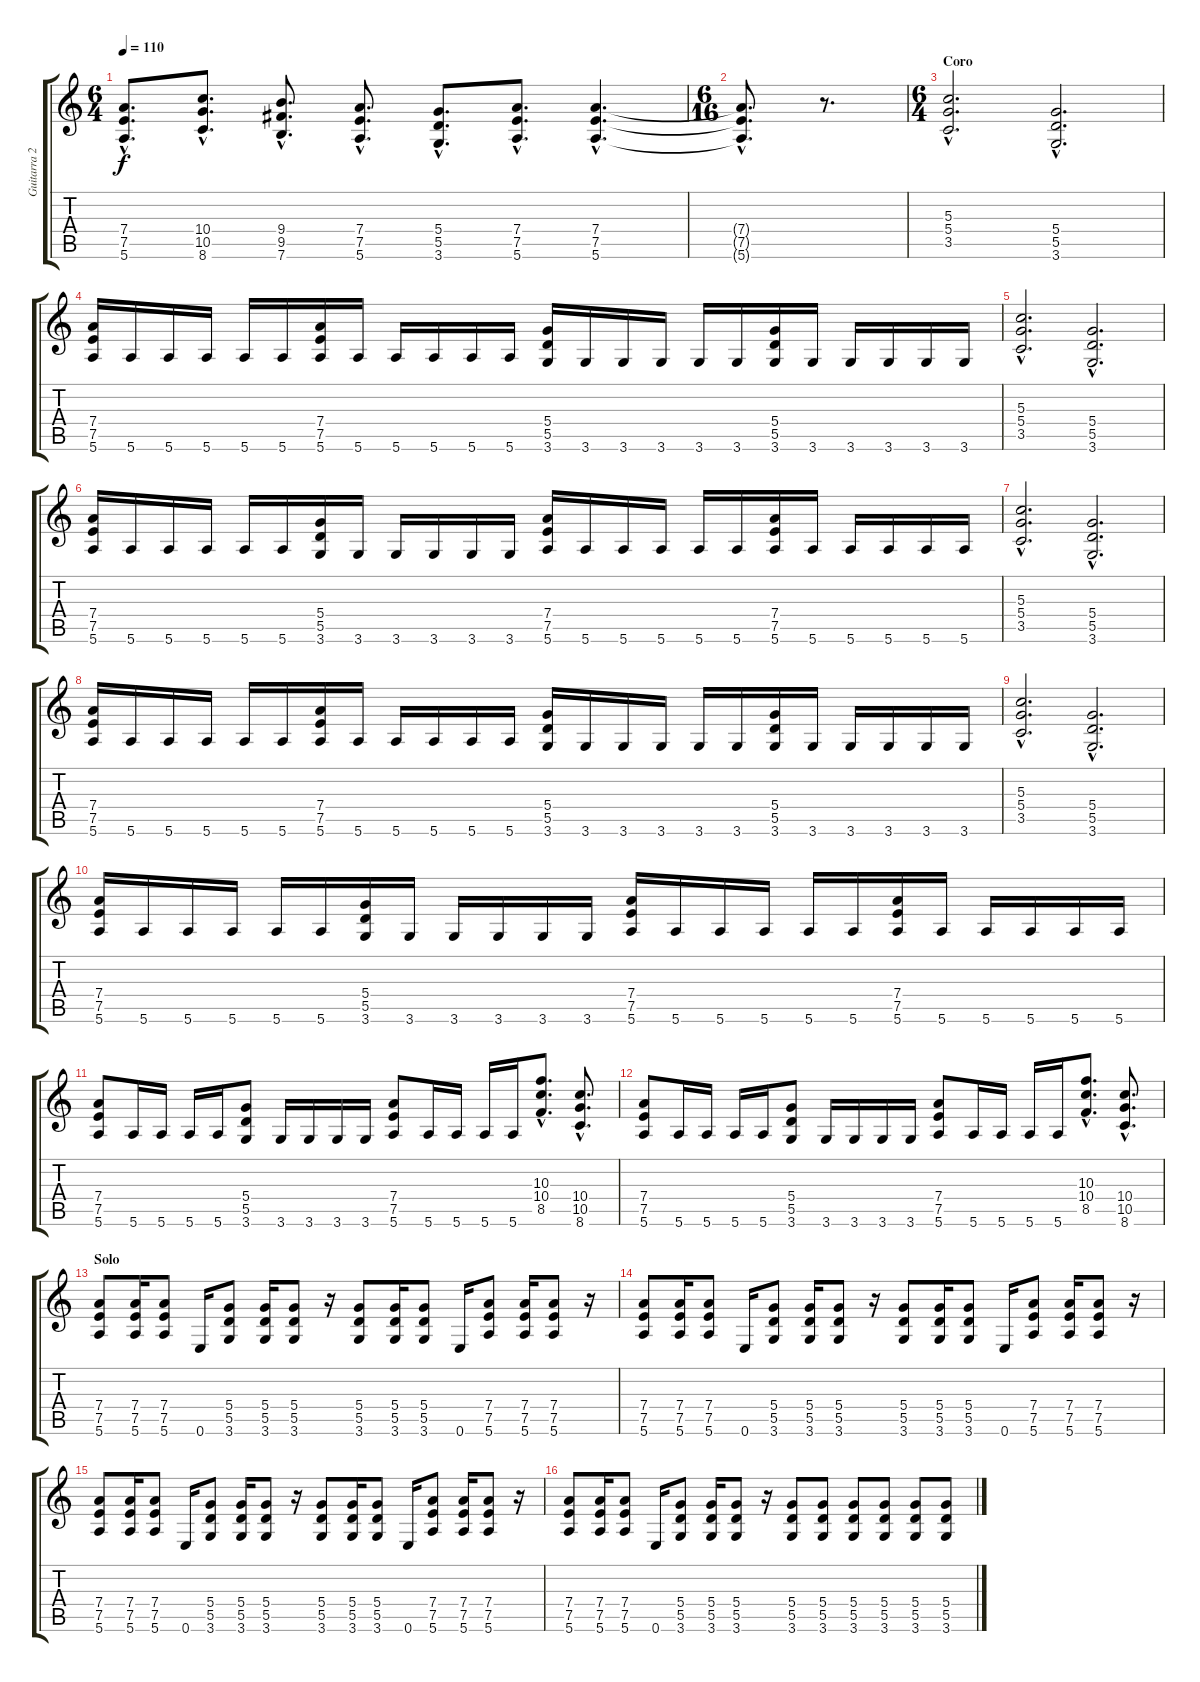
\track ("Guitarra 2" "Guitarra 2") {instrument distortionguitar}
\staff {score tabs}
\tuning (E4 B3 G3 D3 A2 E2) {hide}
\ts (6 4)
\tempo 110
\clef g2
\ks c
(7.4{hac} 7.5{hac} 5.6{hac}).8{d dy f volume 13} (10.4{hac} 10.5{hac} 8.6{hac}).8{d} (9.4{hac} 9.5{hac} 7.6{hac}).8{d} (7.4{hac} 7.5{hac} 5.6{hac}).8{d} (5.4{hac} 5.5{hac} 3.6{hac}).8{d} (7.4{hac} 7.5{hac} 5.6{hac}).8{d} (7.4{hac} 7.5{hac} 5.6{hac}).4{d} |
\ts (6 16)
(7.4{hac t} 7.5{hac t} 5.6{hac t}).8{d} r.8{d} |
\ts (6 4)
\section ("" "Coro")
(5.3{hac} 5.4{hac} 3.5{hac}).2{d volume 11 instrument distortionguitar} (5.4{hac} 5.5{hac} 3.6{hac}).2{d} |
(7.4 7.5 5.6).16 5.6.16 5.6.16 5.6.16 5.6.16 5.6.16 (7.4 7.5 5.6).16 5.6.16 5.6.16 5.6.16 5.6.16 5.6.16 (5.4 5.5 3.6).16 3.6.16 3.6.16 3.6.16 3.6.16 3.6.16 (5.4 5.5 3.6).16 3.6.16 3.6.16 3.6.16 3.6.16 3.6.16 |
(5.3{hac} 5.4{hac} 3.5{hac}).2{d volume 11 instrument distortionguitar} (5.4{hac} 5.5{hac} 3.6{hac}).2{d} |
(7.4 7.5 5.6).16 5.6.16 5.6.16 5.6.16 5.6.16 5.6.16 (5.4 5.5 3.6).16 3.6.16 3.6.16 3.6.16 3.6.16 3.6.16 (7.4 7.5 5.6).16 5.6.16 5.6.16 5.6.16 5.6.16 5.6.16 (7.4 7.5 5.6).16 5.6.16 5.6.16 5.6.16 5.6.16 5.6.16 |
(5.3{hac} 5.4{hac} 3.5{hac}).2{d volume 11 instrument distortionguitar} (5.4{hac} 5.5{hac} 3.6{hac}).2{d} |
(7.4 7.5 5.6).16 5.6.16 5.6.16 5.6.16 5.6.16 5.6.16 (7.4 7.5 5.6).16 5.6.16 5.6.16 5.6.16 5.6.16 5.6.16 (5.4 5.5 3.6).16 3.6.16 3.6.16 3.6.16 3.6.16 3.6.16 (5.4 5.5 3.6).16 3.6.16 3.6.16 3.6.16 3.6.16 3.6.16 |
(5.3{hac} 5.4{hac} 3.5{hac}).2{d volume 11 instrument distortionguitar} (5.4{hac} 5.5{hac} 3.6{hac}).2{d} |
(7.4 7.5 5.6).16 5.6.16 5.6.16 5.6.16 5.6.16 5.6.16 (5.4 5.5 3.6).16 3.6.16 3.6.16 3.6.16 3.6.16 3.6.16 (7.4 7.5 5.6).16 5.6.16 5.6.16 5.6.16 5.6.16 5.6.16 (7.4 7.5 5.6).16 5.6.16 5.6.16 5.6.16 5.6.16 5.6.16 |
(7.4 7.5 5.6).8 5.6.16 5.6.16 5.6.16 5.6.16 (5.4 5.5 3.6).8 3.6.16 3.6.16 3.6.16 3.6.16 (7.4 7.5 5.6).8 5.6.16 5.6.16 5.6.16 5.6.16 (10.3{hac} 10.4{hac} 8.5{hac}).8{d} (10.4{hac} 10.5{hac} 8.6{hac}).8{d} |
(7.4 7.5 5.6).8 5.6.16 5.6.16 5.6.16 5.6.16 (5.4 5.5 3.6).8 3.6.16 3.6.16 3.6.16 3.6.16 (7.4 7.5 5.6).8 5.6.16 5.6.16 5.6.16 5.6.16 (10.3{hac} 10.4{hac} 8.5{hac}).8{d} (10.4{hac} 10.5{hac} 8.6{hac}).8{d} |
\section ("" "Solo")
(7.4 7.5 5.6).8 (7.4 7.5 5.6).16 (7.4 7.5 5.6).8 0.6.16 (5.4 5.5 3.6).8 (5.4 5.5 3.6).16 (5.4 5.5 3.6).8 r.16 (5.4 5.5 3.6).8 (5.4 5.5 3.6).16 (5.4 5.5 3.6).8 0.6.16 (7.4 7.5 5.6).8 (7.4 7.5 5.6).16 (7.4 7.5 5.6).8 r.16 |
(7.4 7.5 5.6).8 (7.4 7.5 5.6).16 (7.4 7.5 5.6).8 0.6.16 (5.4 5.5 3.6).8 (5.4 5.5 3.6).16 (5.4 5.5 3.6).8 r.16 (5.4 5.5 3.6).8 (5.4 5.5 3.6).16 (5.4 5.5 3.6).8 0.6.16 (7.4 7.5 5.6).8 (7.4 7.5 5.6).16 (7.4 7.5 5.6).8 r.16 |
(7.4 7.5 5.6).8 (7.4 7.5 5.6).16 (7.4 7.5 5.6).8 0.6.16 (5.4 5.5 3.6).8 (5.4 5.5 3.6).16 (5.4 5.5 3.6).8 r.16 (5.4 5.5 3.6).8 (5.4 5.5 3.6).16 (5.4 5.5 3.6).8 0.6.16 (7.4 7.5 5.6).8 (7.4 7.5 5.6).16 (7.4 7.5 5.6).8 r.16 |
(7.4 7.5 5.6).8 (7.4 7.5 5.6).16 (7.4 7.5 5.6).8 0.6.16 (5.4 5.5 3.6).8 (5.4 5.5 3.6).16 (5.4 5.5 3.6).8 r.16 (5.4 5.5 3.6).8 (5.4 5.5 3.6).8 (5.4 5.5 3.6).8 (5.4 5.5 3.6).8 (5.4 5.5 3.6).8 (5.4 5.5 3.6).8
